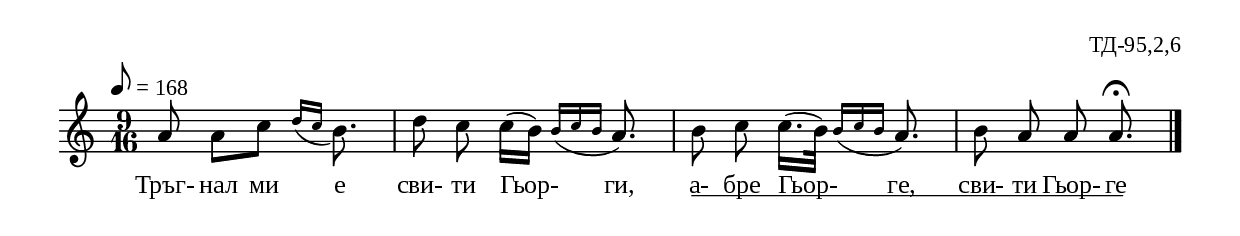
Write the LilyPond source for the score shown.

%{
TD_95_2_06
%}

\include "td-preamble.ly"

\score {
\relative c'' {
\tempo 8 = 168
  \time 9/16
  a8\noBeam a c \acciaccatura {d16[ c]} b8. | d8\noBeam c c16([ b]) \acciaccatura {b16[ c b]} a8. | b8\noBeam c c16.([b32]) \acciaccatura {b16[ c b]} a8. | b8\noBeam a a8\noBeam a8.\fermata
 \bar "|." 
}
\addlyrics { Тръг- нал ми е сви- ти Гьор- ги, 
а- \startTextSpan бре Гьор- ге, сви- ти Гьор- ге \stopTextSpan }
%
\layout {
  indent = #0
  line-width = 190\mm
  ragged-right=##f
\context {
      \Lyrics
      \consists "Text_spanner_engraver"
      \override TextSpanner #'direction = #DOWN
      \override TextSpanner #'style = #'line    
      \override TextSpanner #'outside-staff-priority = ##f
      \override TextSpanner #'padding = #0.2 % sets the distance of the line from the lyrics
      \override TextSpanner #'bound-details =
      #`((left . ((Y . 0)
                  (padding . 0)
                  (attach-dir . ,LEFT)))
         (left-broken . ((end-on-note . #t)))
         (right . ((Y . 0)
                   (padding . 0)
                   (attach-dir . ,RIGHT))))
    }
  
}
%
\midi { 
	\context {
		\Score
		tempoWholesPerMinute = #(ly:make-moment 168 8)
		}
	}
}
%
\header{
  opus = "ТД-95,2,6"
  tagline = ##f
}


